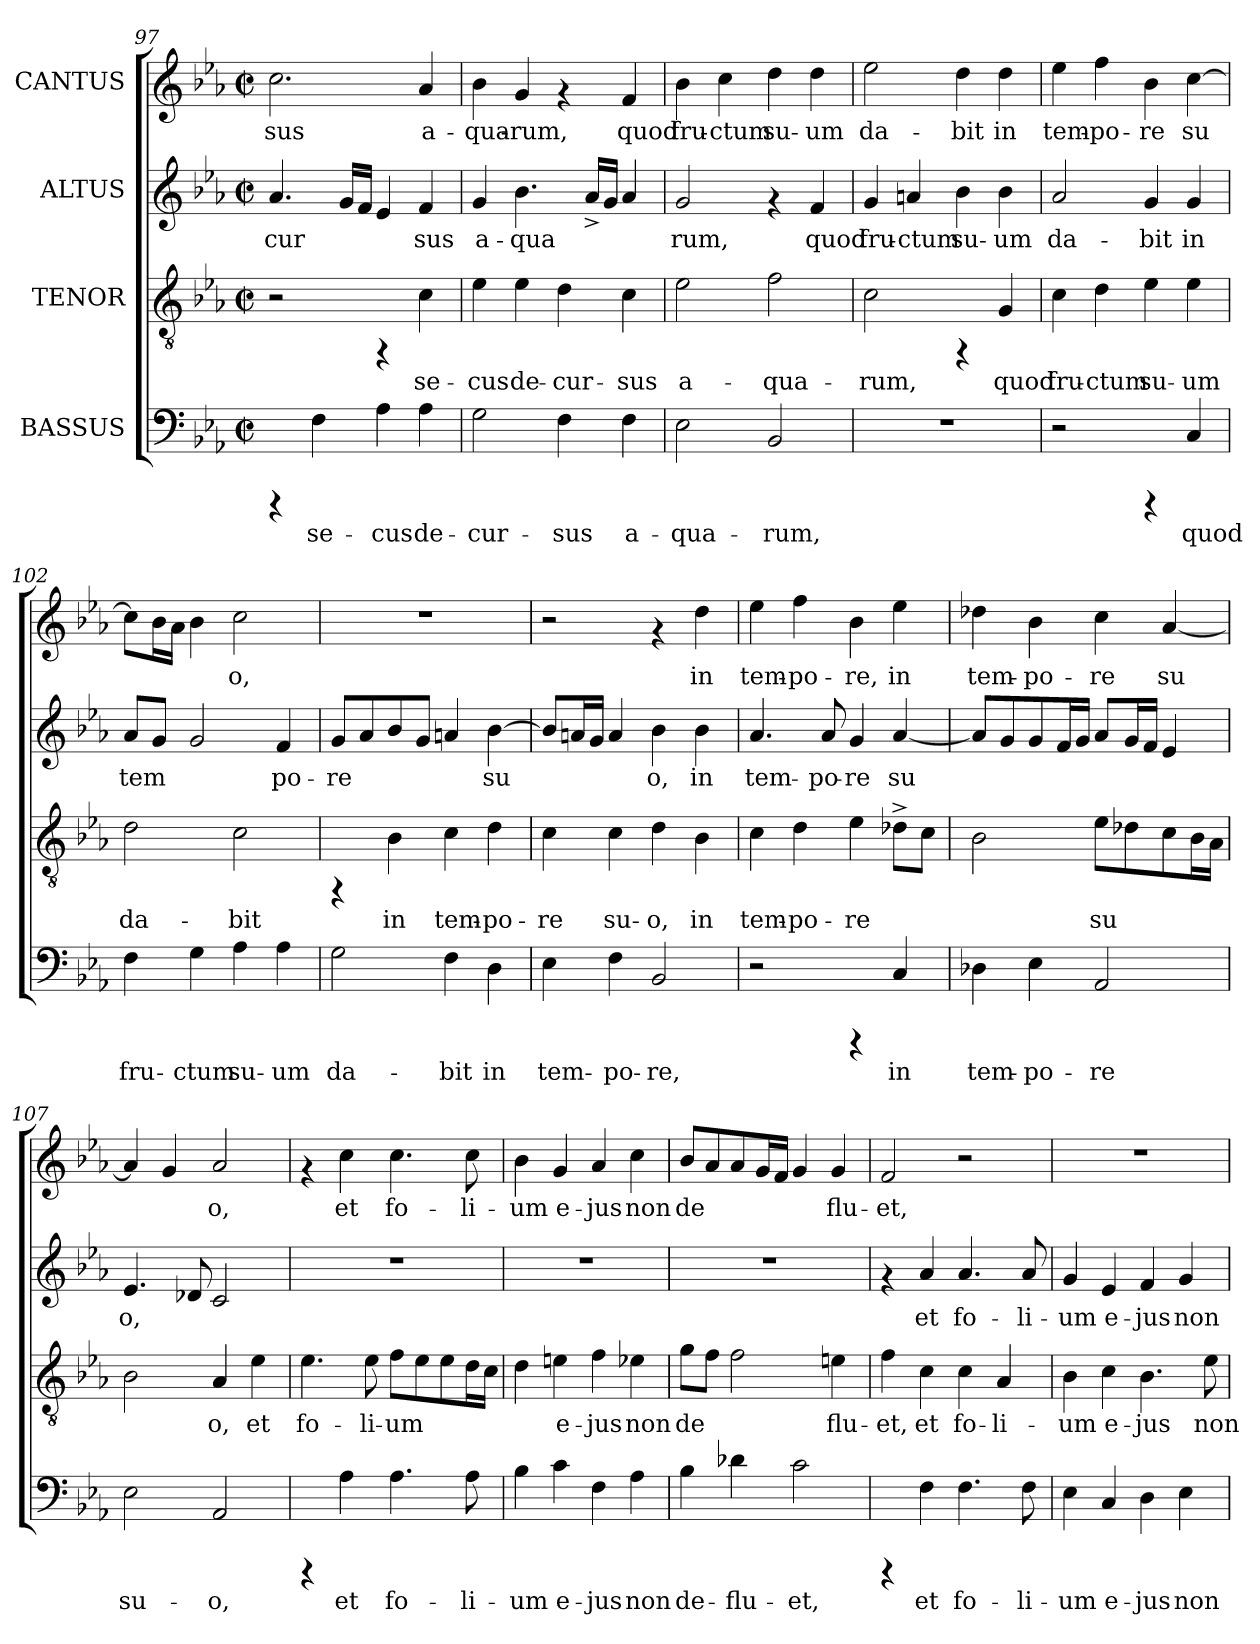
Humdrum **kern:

**kern	**text	**kern	**text	**kern	**text	**kern	**text
*part4	*part4	*part3	*part3	*part2	*part2	*part1	*part1
*staff4	*staff4	*staff3	*staff3	*staff2	*staff2	*staff1	*staff1
*I"BASSUS	*	*I"TENOR	*	*I"ALTUS	*	*I"CANTUS	*
!!LO:PB:g=z
*clefF4	*	*clefGv2	*	*clefG2	*	*clefG2	*
*k[b-e-a-]	*	*k[b-e-a-]	*	*k[b-e-a-]	*	*k[b-e-a-]	*
*E-:	*	*E-:	*	*E-:	*	*E-:	*
*M2/2	*	*M2/2	*	*M2/2	*	*M2/2	*
*met(c|)	*	*met(c|)	*	*met(c|)	*	*met(c|)	*
=97	=97	=97	=97	=97	=97	=97	=97
!	!	!	!	!	!LO:LY:b:cj	!	!LO:LY:b:cj
4rCCC	.	2r	.	4.a-/	-cur-	2.cc\	-sus
!	!LO:LY:b:cj	!	!	!	!	!	!
4F\	se-	.	.	.	.	.	.
!	!	!	!	!	!LO:LY:b:cj	!	!
.	.	.	.	16g/L	--	.	.
!	!	!	!	!	!LO:LY:b:cj	!	!
.	.	.	.	16f/J	--	.	.
!	!LO:LY:b:cj	!	!	!	!LO:LY:b:cj	!	!
4A-\	-cus	4rFF	.	4e-/	--	.	.
!	!LO:LY:b:cj	!	!LO:LY:b:cj	!	!LO:LY:b:cj	!	!LO:LY:b:cj
4A-\	de-	4c\	se-	4f/	-sus	4a-/	a-
=98	=98	=98	=98	=98	=98	=98	=98
!	!LO:LY:b:cj	!	!LO:LY:b:cj	!	!LO:LY:b:cj	!	!LO:LY:b:cj
2G\	-cur-	4e-\	-cus	4g/	a-	4b-\	-qua-
!	!	!	!LO:LY:b:cj	!	!LO:LY:b:cj	!	!LO:LY:b:cj
.	.	4e-\	de-	4.b-\	-qua-	4g/	-rum,
!	!LO:LY:b:cj	!	!LO:LY:b:cj	!	!	!	!
4F\	-sus	4d\	-cur-	.	.	4rf	.
!	!	!	!	!	!LO:LY:b:cj	!	!
.	.	.	.	16a-^>/L	--	.	.
!	!	!	!	!	!LO:LY:b:cj	!	!
.	.	.	.	16g/J	--	.	.
!	!LO:LY:b:cj	!	!LO:LY:b:cj	!	!LO:LY:b:cj	!	!LO:LY:b:cj
4F\	a-	4c\	-sus	4a-/	--	4f/	quod
=99	=99	=99	=99	=99	=99	=99	=99
!	!LO:LY:b:cj	!	!LO:LY:b:cj	!	!LO:LY:b:cj	!	!LO:LY:b:cj
2E-\	-qua-	2e-\	a-	2g/	-rum,	4b-\	fru-
!	!	!	!	!	!	!	!LO:LY:b:cj
.	.	.	.	.	.	4cc\	-ctum
!	!LO:LY:b:cj	!	!LO:LY:b:cj	!	!	!	!LO:LY:b:cj
2BB-/	-rum,	2f\	-qua-	4rf	.	4dd\	su-
!	!	!	!	!	!LO:LY:b:cj	!	!LO:LY:b:cj
.	.	.	.	4f/	quod	4dd\	-um
=100	=100	=100	=100	=100	=100	=100	=100
!	!	!	!LO:LY:b:cj	!	!LO:LY:b:cj	!	!LO:LY:b:cj
1r	.	2c\	-rum,	4g/	fru-	2ee-\	da-
!	!	!	!	!	!LO:LY:b:cj	!	!
.	.	.	.	4an/	-ctum	.	.
!	!	!	!	!	!LO:LY:b:cj	!	!LO:LY:b:cj
.	.	4rFF	.	4b-\	su-	4dd\	-bit
!	!	!	!LO:LY:b:cj	!	!LO:LY:b:cj	!	!LO:LY:b:cj
.	.	4G/	quod	4b-\	-um	4dd\	in
=101	=101	=101	=101	=101	=101	=101	=101
!	!	!	!LO:LY:b:cj	!	!LO:LY:b:cj	!	!LO:LY:b:cj
2r	.	4c\	fru-	2a-/	da-	4ee-\	tem-
!	!	!	!LO:LY:b:cj	!	!	!	!LO:LY:b:cj
.	.	4d\	-ctum	.	.	4ff\	-po-
!	!	!	!LO:LY:b:cj	!	!LO:LY:b:cj	!	!LO:LY:b:cj
4rCCC	.	4e-\	su-	4g/	-bit	4b-\	-re
!	!LO:LY:b:cj	!	!LO:LY:b:cj	!	!LO:LY:b:cj	!	!LO:LY:b:cj
4C/	quod	4e-\	-um	4g/	in	[>4cc\	su-
=102	=102	=102	=102	=102	=102	=102	=102
!	!LO:LY:b:cj	!	!LO:LY:b:cj	!	!LO:LY:b:cj	!	!LO:LY:b:cj
4F\	fru-	2d\	da-	8a-/L	tem-	8cc\L]	--
!	!	!	!	!	!LO:LY:b:cj	!	!LO:LY:b:cj
.	.	.	.	8g/J	--	16b-\	--
!	!	!	!	!	!	!	!LO:LY:b:cj
.	.	.	.	.	.	16a-\J	--
!	!LO:LY:b:cj	!	!	!	!LO:LY:b:cj	!	!LO:LY:b:cj
4G\	-ctum	.	.	2g/	--	4b-\	--
!	!LO:LY:b:cj	!	!LO:LY:b:cj	!	!	!	!LO:LY:b:cj
4A-\	su-	2c\	-bit	.	.	2cc\	-o,
!	!LO:LY:b:cj	!	!	!	!LO:LY:b:cj	!	!
4A-\	-um	.	.	4f/	-po-	.	.
!!LO:PB:g=z
=103	=103	=103	=103	=103	=103	=103	=103
!	!LO:LY:b:cj	!	!	!	!LO:LY:b:cj	!	!
2G\	da-	4rFF	.	8g/L	-re	1r	.
!	!	!	!	!	!LO:LY:b:cj	!	!
.	.	.	.	8a-/	.	.	.
!	!	!	!LO:LY:b:cj	!	!LO:LY:b:cj	!	!
.	.	4B-\	in	8b-/	.	.	.
!	!	!	!	!	!LO:LY:b:cj	!	!
.	.	.	.	8g/J	.	.	.
!	!LO:LY:b:cj	!	!LO:LY:b:cj	!	!LO:LY:b:cj	!	!
4F\	-bit	4c\	tem-	4an/	.	.	.
!	!LO:LY:b:cj	!	!LO:LY:b:cj	!	!LO:LY:b:cj	!	!
4D\	in	4d\	-po-	[>4b-\	su-	.	.
=104	=104	=104	=104	=104	=104	=104	=104
!	!LO:LY:b:cj	!	!LO:LY:b:cj	!	!LO:LY:b:cj	!	!
4E-\	tem-	4c\	-re	8b-/L]	--	2r	.
!	!	!	!	!	!LO:LY:b:cj	!	!
.	.	.	.	16a/	--	.	.
!	!	!	!	!	!LO:LY:b:cj	!	!
.	.	.	.	16g/J	--	.	.
!	!LO:LY:b:cj	!	!LO:LY:b:cj	!	!LO:LY:b:cj	!	!
4F\	-po-	4c\	su-	4a/	--	.	.
!	!LO:LY:b:cj	!	!LO:LY:b:cj	!	!LO:LY:b:cj	!	!
2BB-/	-re,	4d\	-o,	4b-\	-o,	4rf	.
!	!	!	!LO:LY:b:cj	!	!LO:LY:b:cj	!	!LO:LY:b:cj
.	.	4B-\	in	4b-\	in	4dd\	in
=105	=105	=105	=105	=105	=105	=105	=105
!	!	!	!LO:LY:b:cj	!	!LO:LY:b:cj	!	!LO:LY:b:cj
2r	.	4c\	tem-	4.a-/	tem-	4ee-\	tem-
!	!	!	!LO:LY:b:cj	!	!	!	!LO:LY:b:cj
.	.	4d\	-po-	.	.	4ff\	-po-
!	!	!	!	!	!LO:LY:b:cj	!	!
.	.	.	.	8a-/	-po-	.	.
!	!	!	!LO:LY:b:cj	!	!LO:LY:b:cj	!	!LO:LY:b:cj
4rCCC	.	4e-\	-re	4g/	-re	4b-\	-re,
!	!LO:LY:b:cj	!	!LO:LY:b:cj	!	!LO:LY:b:cj	!	!LO:LY:b:cj
4C/	in	8d-^<\L	.	[<4a-/	su-	4ee-\	in
!	!	!	!LO:LY:b:cj	!	!	!	!
.	.	8c\J	.	.	.	.	.
=106	=106	=106	=106	=106	=106	=106	=106
!	!LO:LY:b:cj	!	!LO:LY:b:cj	!	!LO:LY:b:cj	!	!LO:LY:b:cj
4D-X\	tem-	2B-\	.	8a-/L]	--	4dd-X\	tem-
!	!	!	!	!	!LO:LY:b:cj	!	!
.	.	.	.	8g/	--	.	.
!	!LO:LY:b:cj	!	!	!	!LO:LY:b:cj	!	!LO:LY:b:cj
4E-\	-po-	.	.	8g/	--	4b-\	-po-
!	!	!	!	!	!LO:LY:b:cj	!	!
.	.	.	.	16f/	--	.	.
!	!	!	!	!	!LO:LY:b:cj	!	!
.	.	.	.	16g/J	--	.	.
!	!LO:LY:b:cj	!	!LO:LY:b:cj	!	!LO:LY:b:cj	!	!LO:LY:b:cj
2AA-/	-re	8e-\L	su-	8a-/L	--	4cc\	-re
!	!	!	!LO:LY:b:cj	!	!LO:LY:b:cj	!	!
.	.	8d-\	--	16g/	--	.	.
!	!	!	!	!	!LO:LY:b:cj	!	!
.	.	.	.	16f/J	--	.	.
!	!	!	!LO:LY:b:cj	!	!LO:LY:b:cj	!	!LO:LY:b:cj
.	.	8c\	--	4e-/	--	[<4a-/	su-
!	!	!	!LO:LY:b:cj	!	!	!	!
.	.	16B-\	--	.	.	.	.
!	!	!	!LO:LY:b:cj	!	!	!	!
.	.	16A-\J	--	.	.	.	.
=107	=107	=107	=107	=107	=107	=107	=107
!	!LO:LY:b:cj	!	!LO:LY:b:cj	!	!LO:LY:b:cj	!	!LO:LY:b:cj
2E-\	su-	2B-\	--	4.e-/	-o,	4a-/]	--
!	!	!	!	!	!	!	!LO:LY:b:cj
.	.	.	.	.	.	4g/	--
!	!	!	!	!	!LO:LY:b:cj	!	!
.	.	.	.	8d-/	.	.	.
!	!LO:LY:b:cj	!	!LO:LY:b:cj	!	!LO:LY:b:cj	!	!LO:LY:b:cj
2AA-/	-o,	4A-/	-o,	2c/	.	2a-/	-o,
!	!	!	!LO:LY:b:cj	!	!	!	!
.	.	4e-\	et	.	.	.	.
=108	=108	=108	=108	=108	=108	=108	=108
!	!	!	!LO:LY:b:cj	!	!	!	!
4rCCC	.	4.e-\	fo-	1r	.	4rf	.
!	!LO:LY:b:cj	!	!	!	!	!	!LO:LY:b:cj
4A-\	et	.	.	.	.	4cc\	et
!	!	!	!LO:LY:b:cj	!	!	!	!
.	.	8e-\	-li-	.	.	.	.
!	!LO:LY:b:cj	!	!LO:LY:b:cj	!	!	!	!LO:LY:b:cj
4.A-\	fo-	8f\L	-um	.	.	4.cc\	fo-
!	!	!	!LO:LY:b:cj	!	!	!	!
.	.	8e-\	.	.	.	.	.
!	!	!	!LO:LY:b:cj	!	!	!	!
.	.	8e-\	.	.	.	.	.
!	!LO:LY:b:cj	!	!LO:LY:b:cj	!	!	!	!LO:LY:b:cj
8A-\	-li-	16d\	.	.	.	8cc\	-li-
!	!	!	!LO:LY:b:cj	!	!	!	!
.	.	16c\J	.	.	.	.	.
!!LO:LB:g=z
=109	=109	=109	=109	=109	=109	=109	=109
!	!LO:LY:b:cj	!	!LO:LY:b:cj	!	!	!	!LO:LY:b:cj
4B-\	-um	4d\	.	1r	.	4b-\	-um
!	!LO:LY:b:cj	!	!LO:LY:b:cj	!	!	!	!LO:LY:b:cj
4c\	e-	4en\	e-	.	.	4g/	e-
!	!LO:LY:b:cj	!	!LO:LY:b:cj	!	!	!	!LO:LY:b:cj
4F\	-jus	4f\	-jus	.	.	4a-/	-jus
!	!LO:LY:b:cj	!	!LO:LY:b:cj	!	!	!	!LO:LY:b:cj
4A-\	non	4e-X\	non	.	.	4cc\	non
=110	=110	=110	=110	=110	=110	=110	=110
!	!LO:LY:b:cj	!	!LO:LY:b:cj	!	!	!	!LO:LY:b:cj
4B-\	de-	8g\L	de-	1r	.	8b-/L	de-
!	!	!	!LO:LY:b:cj	!	!	!	!LO:LY:b:cj
.	.	8f\J	--	.	.	8a-/	--
!	!LO:LY:b:cj	!	!LO:LY:b:cj	!	!	!	!LO:LY:b:cj
4d-\	-flu-	2f\	--	.	.	8a-/	--
!	!	!	!	!	!	!	!LO:LY:b:cj
.	.	.	.	.	.	16g/	--
!	!	!	!	!	!	!	!LO:LY:b:cj
.	.	.	.	.	.	16f/J	--
!	!LO:LY:b:cj	!	!	!	!	!	!LO:LY:b:cj
2c\	-et,	.	.	.	.	4g/	--
!	!	!	!LO:LY:b:cj	!	!	!	!LO:LY:b:cj
.	.	4e\	-flu-	.	.	4g/	-flu-
=111	=111	=111	=111	=111	=111	=111	=111
!	!	!	!LO:LY:b:cj	!	!	!	!LO:LY:b:cj
4rCCC	.	4f\	-et,	4rf	.	2f/	-et,
!	!LO:LY:b:cj	!	!LO:LY:b:cj	!	!LO:LY:b:cj	!	!
4F\	et	4c\	et	4a-/	et	.	.
!	!LO:LY:b:cj	!	!LO:LY:b:cj	!	!LO:LY:b:cj	!	!
4.F\	fo-	4c\	fo-	4.a-/	fo-	2r	.
!	!	!	!LO:LY:b:cj	!	!	!	!
.	.	4A-/	-li-	.	.	.	.
!	!LO:LY:b:cj	!	!	!	!LO:LY:b:cj	!	!
8F\	-li-	.	.	8a-/	-li-	.	.
=112	=112	=112	=112	=112	=112	=112	=112
!	!LO:LY:b:cj	!	!LO:LY:b:cj	!	!LO:LY:b:cj	!	!
4E-\	-um	4B-\	-um	4g/	-um	1r	.
!	!LO:LY:b:cj	!	!LO:LY:b:cj	!	!LO:LY:b:cj	!	!
4C/	e-	4c\	e-	4e-/	e-	.	.
!	!LO:LY:b:cj	!	!LO:LY:b:cj	!	!LO:LY:b:cj	!	!
4D\	-jus	4.B-\	-jus	4f/	-jus	.	.
!	!LO:LY:b:cj	!	!	!	!LO:LY:b:cj	!	!
4E-\	non	.	.	4g/	non	.	.
!	!	!	!LO:LY:b:cj	!	!	!	!
.	.	8e-\	non	.	.	.	.
=	=	=	=	=	=	=	=
*-	*-	*-	*-	*-	*-	*-	*-
